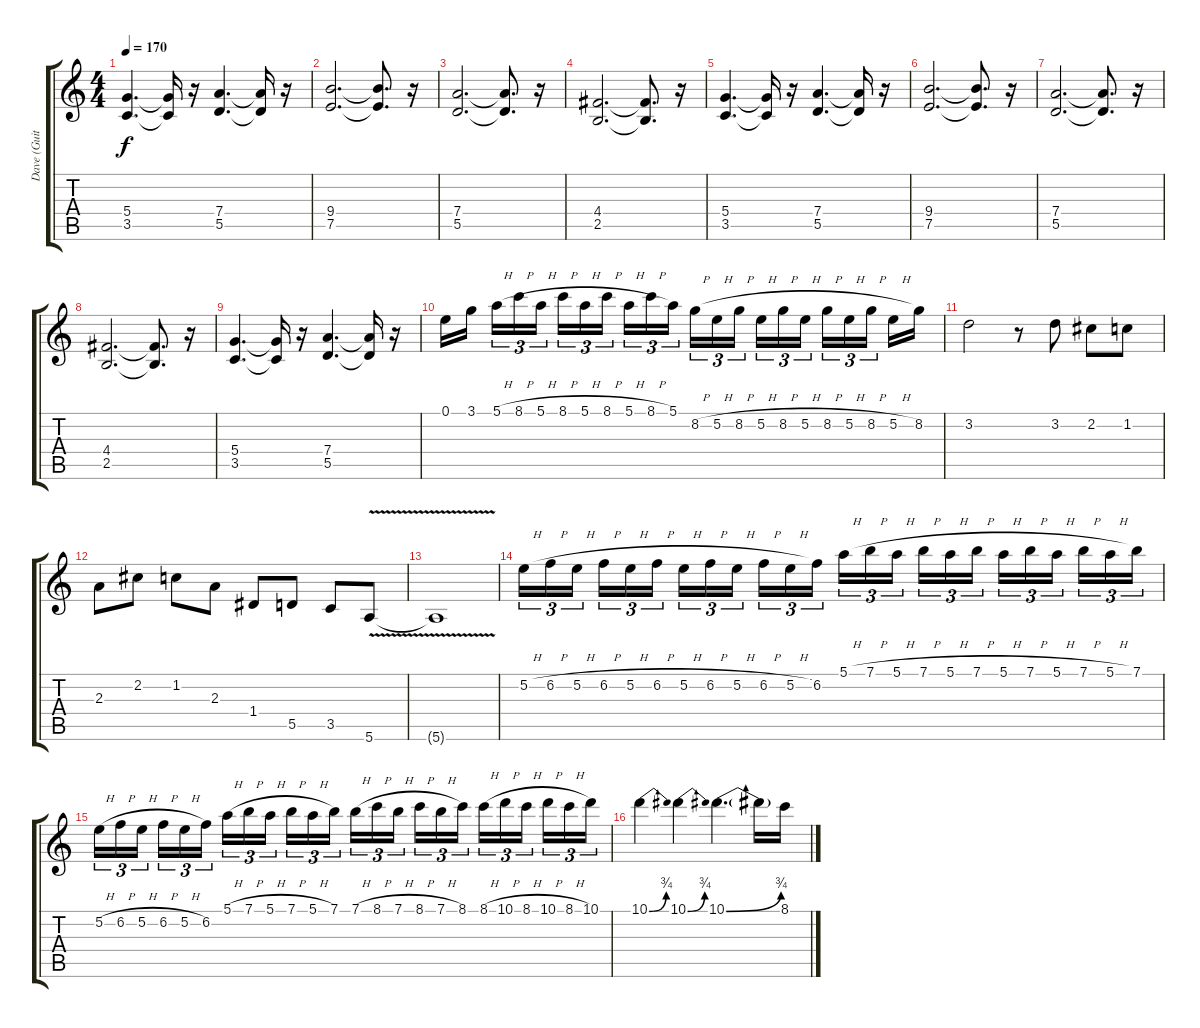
\track ("Dave (Guitar 1)" "Dave (Guit") {instrument distortionguitar}
\staff {score tabs}
\tuning (E4 B3 G3 D3 A2 E2) {hide}
\ts (4 4)
\tempo 170
\clef g2
\ks c
(5.4 3.5).4{d dy f} (5.4{t} 3.5{t}).16 r.16 (7.4 5.5).4{d} (7.4{t} 5.5{t}).16 r.16 |
(9.4 7.5).2{d} (9.4{t} 7.5{t}).8{d} r.16 |
(7.4 5.5).2{d} (7.4{t} 5.5{t}).8{d} r.16 |
(4.4 2.5).2{d} (4.4{t} 2.5{t}).8{d} r.16 |
(5.4 3.5).4{d} (5.4{t} 3.5{t}).16 r.16 (7.4 5.5).4{d} (7.4{t} 5.5{t}).16 r.16 |
(9.4 7.5).2{d} (9.4{t} 7.5{t}).8{d} r.16 |
(7.4 5.5).2{d} (7.4{t} 5.5{t}).8{d} r.16 |
(4.4 2.5).2{d} (4.4{t} 2.5{t}).8{d} r.16 |
(5.4 3.5).4{d} (5.4{t} 3.5{t}).16 r.16 (7.4 5.5).4{d} (7.4{t} 5.5{t}).16 r.16 |
0.1.16 3.1.16{beam splitsecondary} 5.1{h}.16{tu (3 2)} 8.1{h}.16{tu (3 2)} 5.1{h}.16{tu (3 2)} 8.1{h}.16{tu (3 2)} 5.1{h}.16{tu (3 2)} 8.1{h}.16{tu (3 2) beam splitsecondary} 5.1{h}.16{tu (3 2)} 8.1{h}.16{tu (3 2)} 5.1.16{tu (3 2)} 8.2{h}.16{tu (3 2)} 5.2{h}.16{tu (3 2)} 8.2{h}.16{tu (3 2) beam splitsecondary} 5.2{h}.16{tu (3 2)} 8.2{h}.16{tu (3 2)} 5.2{h}.16{tu (3 2)} 8.2{h}.16{tu (3 2)} 5.2{h}.16{tu (3 2)} 8.2{h}.16{tu (3 2) beam splitsecondary} 5.2{h}.16 8.2.16 |
3.2.2 r.8 3.2.8 2.2.8 1.2.8 |
2.3.8 2.2.8 1.2.8 2.3.8 1.4.8 5.5.8 3.5.8 5.6{v}.8 |
5.6{t}.1 |
5.2{h}.16{tu (3 2)} 6.2{h}.16{tu (3 2)} 5.2{h}.16{tu (3 2) beam splitsecondary} 6.2{h}.16{tu (3 2)} 5.2{h}.16{tu (3 2)} 6.2{h}.16{tu (3 2)} 5.2{h}.16{tu (3 2)} 6.2{h}.16{tu (3 2)} 5.2{h}.16{tu (3 2) beam splitsecondary} 6.2{h}.16{tu (3 2)} 5.2{h}.16{tu (3 2)} 6.2.16{tu (3 2)} 5.1{h}.16{tu (3 2)} 7.1{h}.16{tu (3 2)} 5.1{h}.16{tu (3 2) beam splitsecondary} 7.1{h}.16{tu (3 2)} 5.1{h}.16{tu (3 2)} 7.1{h}.16{tu (3 2)} 5.1{h}.16{tu (3 2)} 7.1{h}.16{tu (3 2)} 5.1{h}.16{tu (3 2) beam splitsecondary} 7.1{h}.16{tu (3 2)} 5.1{h}.16{tu (3 2)} 7.1.16{tu (3 2)} |
5.2{h}.16{tu (3 2)} 6.2{h}.16{tu (3 2)} 5.2{h}.16{tu (3 2) beam splitsecondary} 6.2{h}.16{tu (3 2)} 5.2{h}.16{tu (3 2)} 6.2.16{tu (3 2)} 5.1{h}.16{tu (3 2)} 7.1{h}.16{tu (3 2)} 5.1{h}.16{tu (3 2) beam splitsecondary} 7.1{h}.16{tu (3 2)} 5.1{h}.16{tu (3 2)} 7.1.16{tu (3 2)} 7.1{h}.16{tu (3 2)} 8.1{h}.16{tu (3 2)} 7.1{h}.16{tu (3 2) beam splitsecondary} 8.1{h}.16{tu (3 2)} 7.1{h}.16{tu (3 2)} 8.1.16{tu (3 2)} 8.1{h}.16{tu (3 2)} 10.1{h}.16{tu (3 2)} 8.1{h}.16{tu (3 2) beam splitsecondary} 10.1{h}.16{tu (3 2)} 8.1{h}.16{tu (3 2)} 10.1.16{tu (3 2)} |
10.1{be (bend 0 0 60 3)}.4 10.1{be (bend 0 0 60 3)}.4 10.1{be (bend 0 0 60 3)}.4{d} 10.1{t}.16 8.1.16
